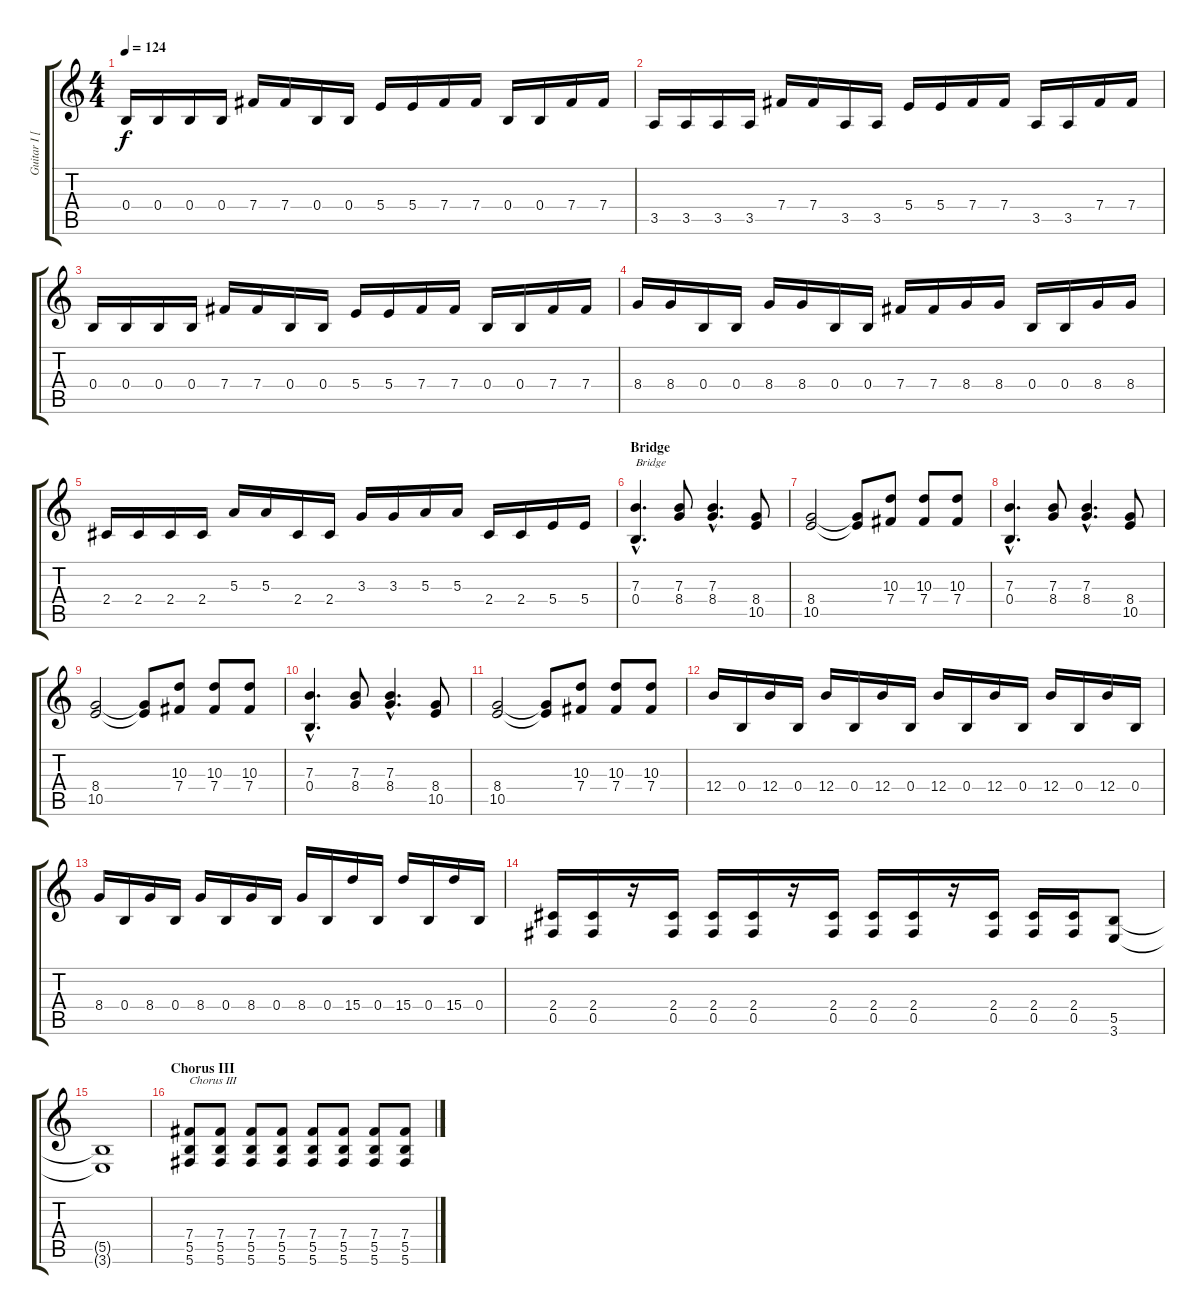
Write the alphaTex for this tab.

\track ("Guitar I [Sundin]" "Guitar I [") {instrument distortionguitar}
\staff {score tabs}
\tuning (Db4 Ab3 E3 B2 Gb2 Db2) {hide}
\ts (4 4)
\tempo 124
\clef g2
\ks c
0.4.16{dy f} 0.4.16 0.4.16 0.4.16 7.4.16 7.4.16 0.4.16 0.4.16 5.4.16 5.4.16 7.4.16 7.4.16 0.4.16 0.4.16 7.4.16 7.4.16 |
3.5.16 3.5.16 3.5.16 3.5.16 7.4.16 7.4.16 3.5.16 3.5.16 5.4.16 5.4.16 7.4.16 7.4.16 3.5.16 3.5.16 7.4.16 7.4.16 |
0.4.16 0.4.16 0.4.16 0.4.16 7.4.16 7.4.16 0.4.16 0.4.16 5.4.16 5.4.16 7.4.16 7.4.16 0.4.16 0.4.16 7.4.16 7.4.16 |
8.4.16 8.4.16 0.4.16 0.4.16 8.4.16 8.4.16 0.4.16 0.4.16 7.4.16 7.4.16 8.4.16 8.4.16 0.4.16 0.4.16 8.4.16 8.4.16 |
2.4.16 2.4.16 2.4.16 2.4.16 5.3.16 5.3.16 2.4.16 2.4.16 3.3.16 3.3.16 5.3.16 5.3.16 2.4.16 2.4.16 5.4.16 5.4.16 |
\section ("" "Bridge")
(7.3{hac} 0.4{hac}).4{d txt "Bridge"} (7.3 8.4).8 (7.3{hac} 8.4{hac}).4{d} (8.4 10.5).8 |
(8.4 10.5).2 (8.4{t} 10.5{t}).8 (10.3 7.4).8 (10.3 7.4).8 (10.3 7.4).8 |
(7.3{hac} 0.4{hac}).4{d} (7.3 8.4).8 (7.3{hac} 8.4{hac}).4{d} (8.4 10.5).8 |
(8.4 10.5).2 (8.4{t} 10.5{t}).8 (10.3 7.4).8 (10.3 7.4).8 (10.3 7.4).8 |
(7.3{hac} 0.4{hac}).4{d} (7.3 8.4).8 (7.3{hac} 8.4{hac}).4{d} (8.4 10.5).8 |
(8.4 10.5).2 (8.4{t} 10.5{t}).8 (10.3 7.4).8 (10.3 7.4).8 (10.3 7.4).8 |
12.4.16 0.4.16 12.4.16 0.4.16 12.4.16 0.4.16 12.4.16 0.4.16 12.4.16 0.4.16 12.4.16 0.4.16 12.4.16 0.4.16 12.4.16 0.4.16 |
8.4.16 0.4.16 8.4.16 0.4.16 8.4.16 0.4.16 8.4.16 0.4.16 8.4.16 0.4.16 15.4.16 0.4.16 15.4.16 0.4.16 15.4.16 0.4.16 |
(2.4 0.5).16 (2.4 0.5).16 r.16 (2.4 0.5).16 (2.4 0.5).16 (2.4 0.5).16 r.16 (2.4 0.5).16 (2.4 0.5).16 (2.4 0.5).16 r.16 (2.4 0.5).16 (2.4 0.5).16 (2.4 0.5).16 (5.5 3.6).8 |
(5.5{t} 3.6{t}).1 |
\section ("" "Chorus III")
(7.4 5.5 5.6).8{txt "Chorus III"} (7.4 5.5 5.6).8 (7.4 5.5 5.6).8 (7.4 5.5 5.6).8 (7.4 5.5 5.6).8 (7.4 5.5 5.6).8 (7.4 5.5 5.6).8 (7.4 5.5 5.6).8
